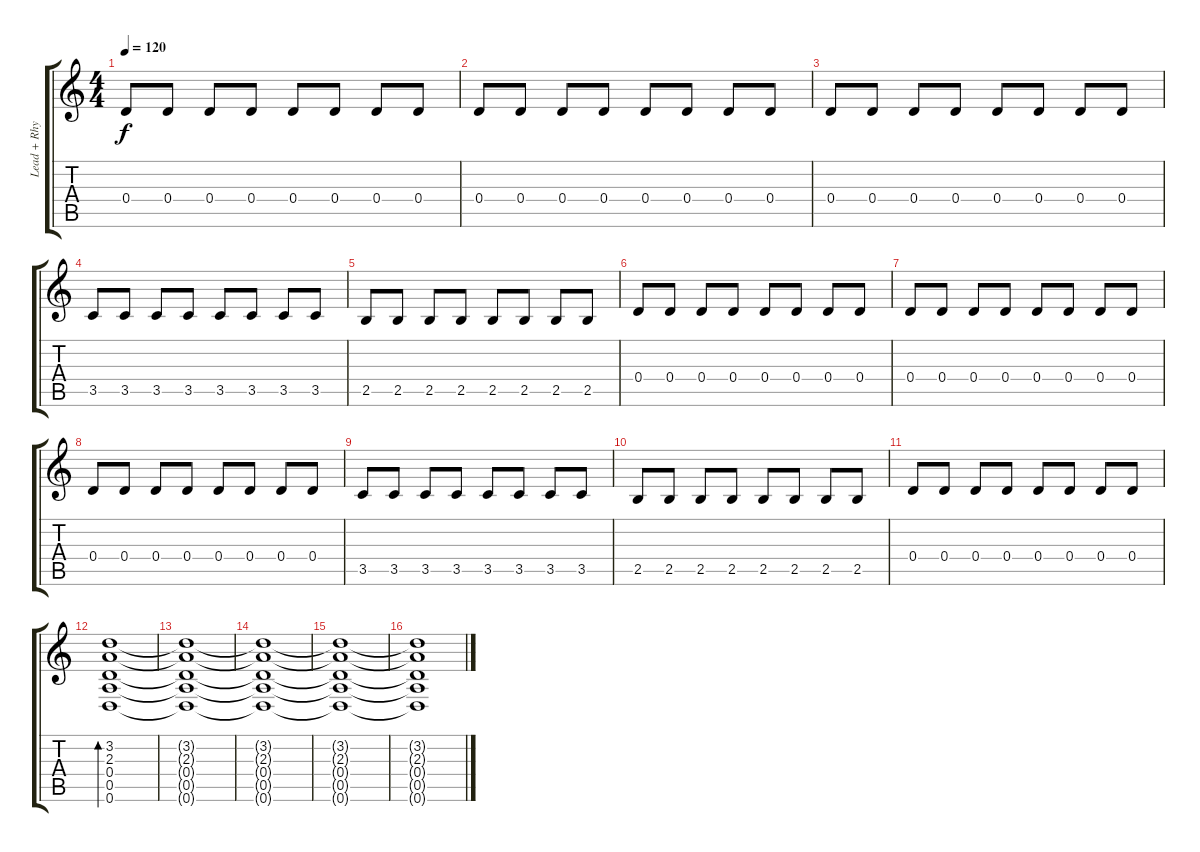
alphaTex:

\track ("Lead + Rhythm Guitar" "Lead + Rhy") {instrument distortionguitar}
\staff {score tabs}
\tuning (E4 B3 G3 D3 A2 D2) {hide}
\ts (4 4)
\tempo 120
\clef g2
\ks c
0.4.8{dy f} 0.4.8 0.4.8 0.4.8 0.4.8 0.4.8 0.4.8 0.4.8 |
0.4.8 0.4.8 0.4.8 0.4.8 0.4.8 0.4.8 0.4.8 0.4.8 |
0.4.8 0.4.8 0.4.8 0.4.8 0.4.8 0.4.8 0.4.8 0.4.8 |
3.5.8 3.5.8 3.5.8 3.5.8 3.5.8 3.5.8 3.5.8 3.5.8 |
2.5.8 2.5.8 2.5.8 2.5.8 2.5.8 2.5.8 2.5.8 2.5.8 |
0.4.8 0.4.8 0.4.8 0.4.8 0.4.8 0.4.8 0.4.8 0.4.8 |
0.4.8 0.4.8 0.4.8 0.4.8 0.4.8 0.4.8 0.4.8 0.4.8 |
0.4.8 0.4.8 0.4.8 0.4.8 0.4.8 0.4.8 0.4.8 0.4.8 |
3.5.8 3.5.8 3.5.8 3.5.8 3.5.8 3.5.8 3.5.8 3.5.8 |
2.5.8 2.5.8 2.5.8 2.5.8 2.5.8 2.5.8 2.5.8 2.5.8 |
0.4.8 0.4.8 0.4.8 0.4.8 0.4.8 0.4.8 0.4.8 0.4.8 |
(3.2 2.3 0.4 0.5 0.6).1{bd 120} |
(3.2{t} 2.3{t} 0.4{t} 0.5{t} 0.6{t}).1 |
(3.2{t} 2.3{t} 0.4{t} 0.5{t} 0.6{t}).1 |
(3.2{t} 2.3{t} 0.4{t} 0.5{t} 0.6{t}).1 |
(3.2{t} 2.3{t} 0.4{t} 0.5{t} 0.6{t}).1
